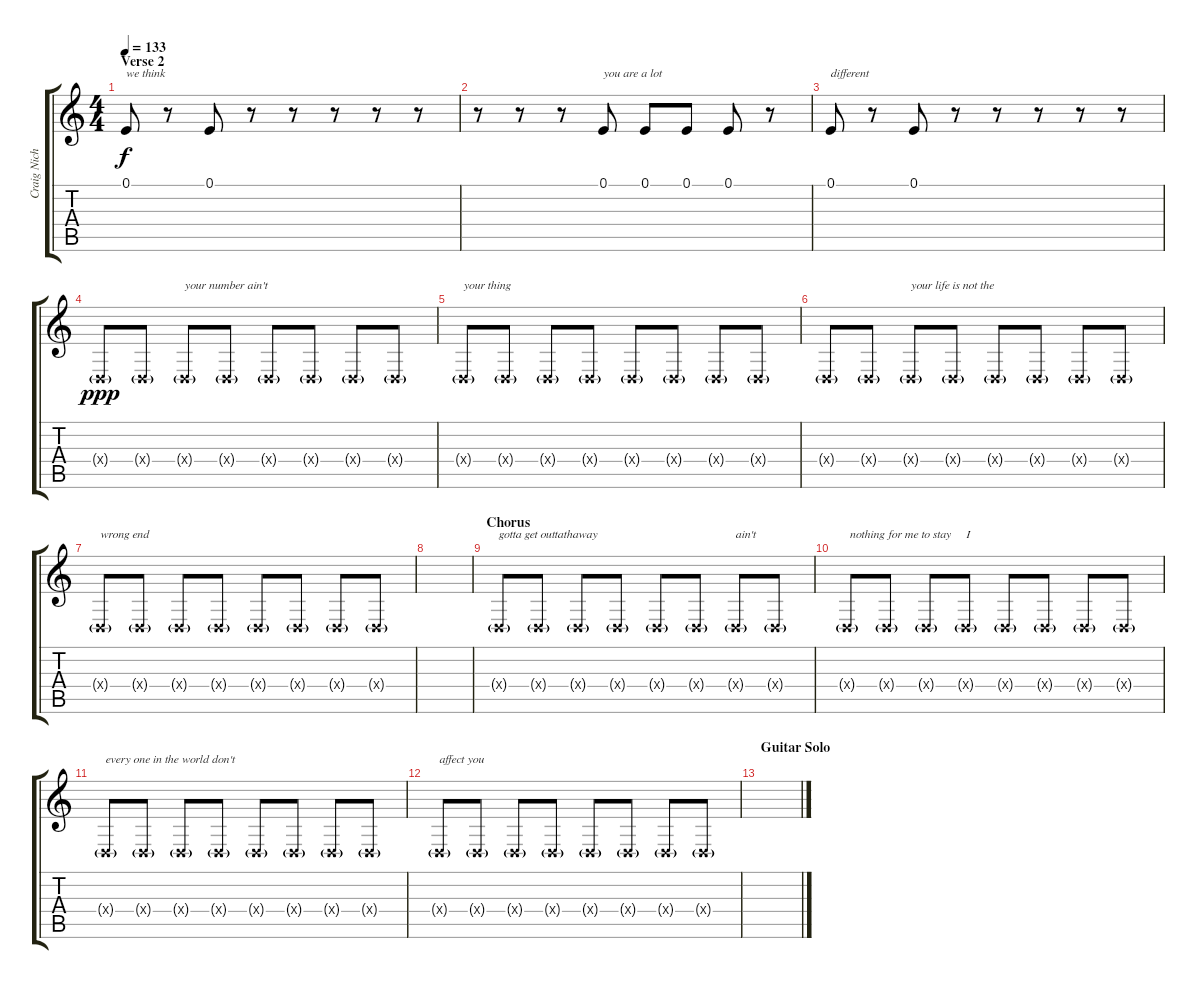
\track ("Craig Nicholls - Main Voice" "Craig Nich") {instrument bassoon}
\staff {score tabs}
\tuning (E4 B3 G3 D3 A2 E2) {hide}
\ts (4 4)
\section ("" "Verse 2")
\tempo 133
\clef g2
\ks c
0.1.8{txt "we think" dy f} r.8 0.1.8 r.8 r.8 r.8 r.8 r.8 |
r.8 r.8 r.8 0.1.8{txt "you are a lot"} 0.1.8 0.1.8 0.1.8 r.8 |
0.1.8{txt "different"} r.8 0.1.8 r.8 r.8 r.8 r.8 r.8 |
0.4{g x}.8{dy ppp} 0.4{g x}.8 0.4{g x}.8{txt "your number ain't"} 0.4{g x}.8 0.4{g x}.8 0.4{g x}.8 0.4{g x}.8 0.4{g x}.8 |
0.4{g x}.8{txt "your thing"} 0.4{g x}.8 0.4{g x}.8 0.4{g x}.8 0.4{g x}.8 0.4{g x}.8 0.4{g x}.8 0.4{g x}.8 |
0.4{g x}.8 0.4{g x}.8 0.4{g x}.8{txt "your life is not the"} 0.4{g x}.8 0.4{g x}.8 0.4{g x}.8 0.4{g x}.8 0.4{g x}.8 |
0.4{g x}.8{txt "wrong end"} 0.4{g x}.8 0.4{g x}.8 0.4{g x}.8 0.4{g x}.8 0.4{g x}.8 0.4{g x}.8 0.4{g x}.8 |
|
\section ("" "Chorus")
0.4{g x}.8{txt "gotta get outtathaway"} 0.4{g x}.8 0.4{g x}.8 0.4{g x}.8 0.4{g x}.8 0.4{g x}.8 0.4{g x}.8{txt "ain't"} 0.4{g x}.8 |
0.4{g x}.8{txt " nothing for me to stay     I"} 0.4{g x}.8 0.4{g x}.8 0.4{g x}.8 0.4{g x}.8 0.4{g x}.8 0.4{g x}.8 0.4{g x}.8 |
0.4{g x}.8{txt "every one in the world don't "} 0.4{g x}.8 0.4{g x}.8 0.4{g x}.8 0.4{g x}.8 0.4{g x}.8 0.4{g x}.8 0.4{g x}.8 |
0.4{g x}.8{txt "affect you"} 0.4{g x}.8 0.4{g x}.8 0.4{g x}.8 0.4{g x}.8 0.4{g x}.8 0.4{g x}.8 0.4{g x}.8 |
\section ("" "Guitar Solo")
